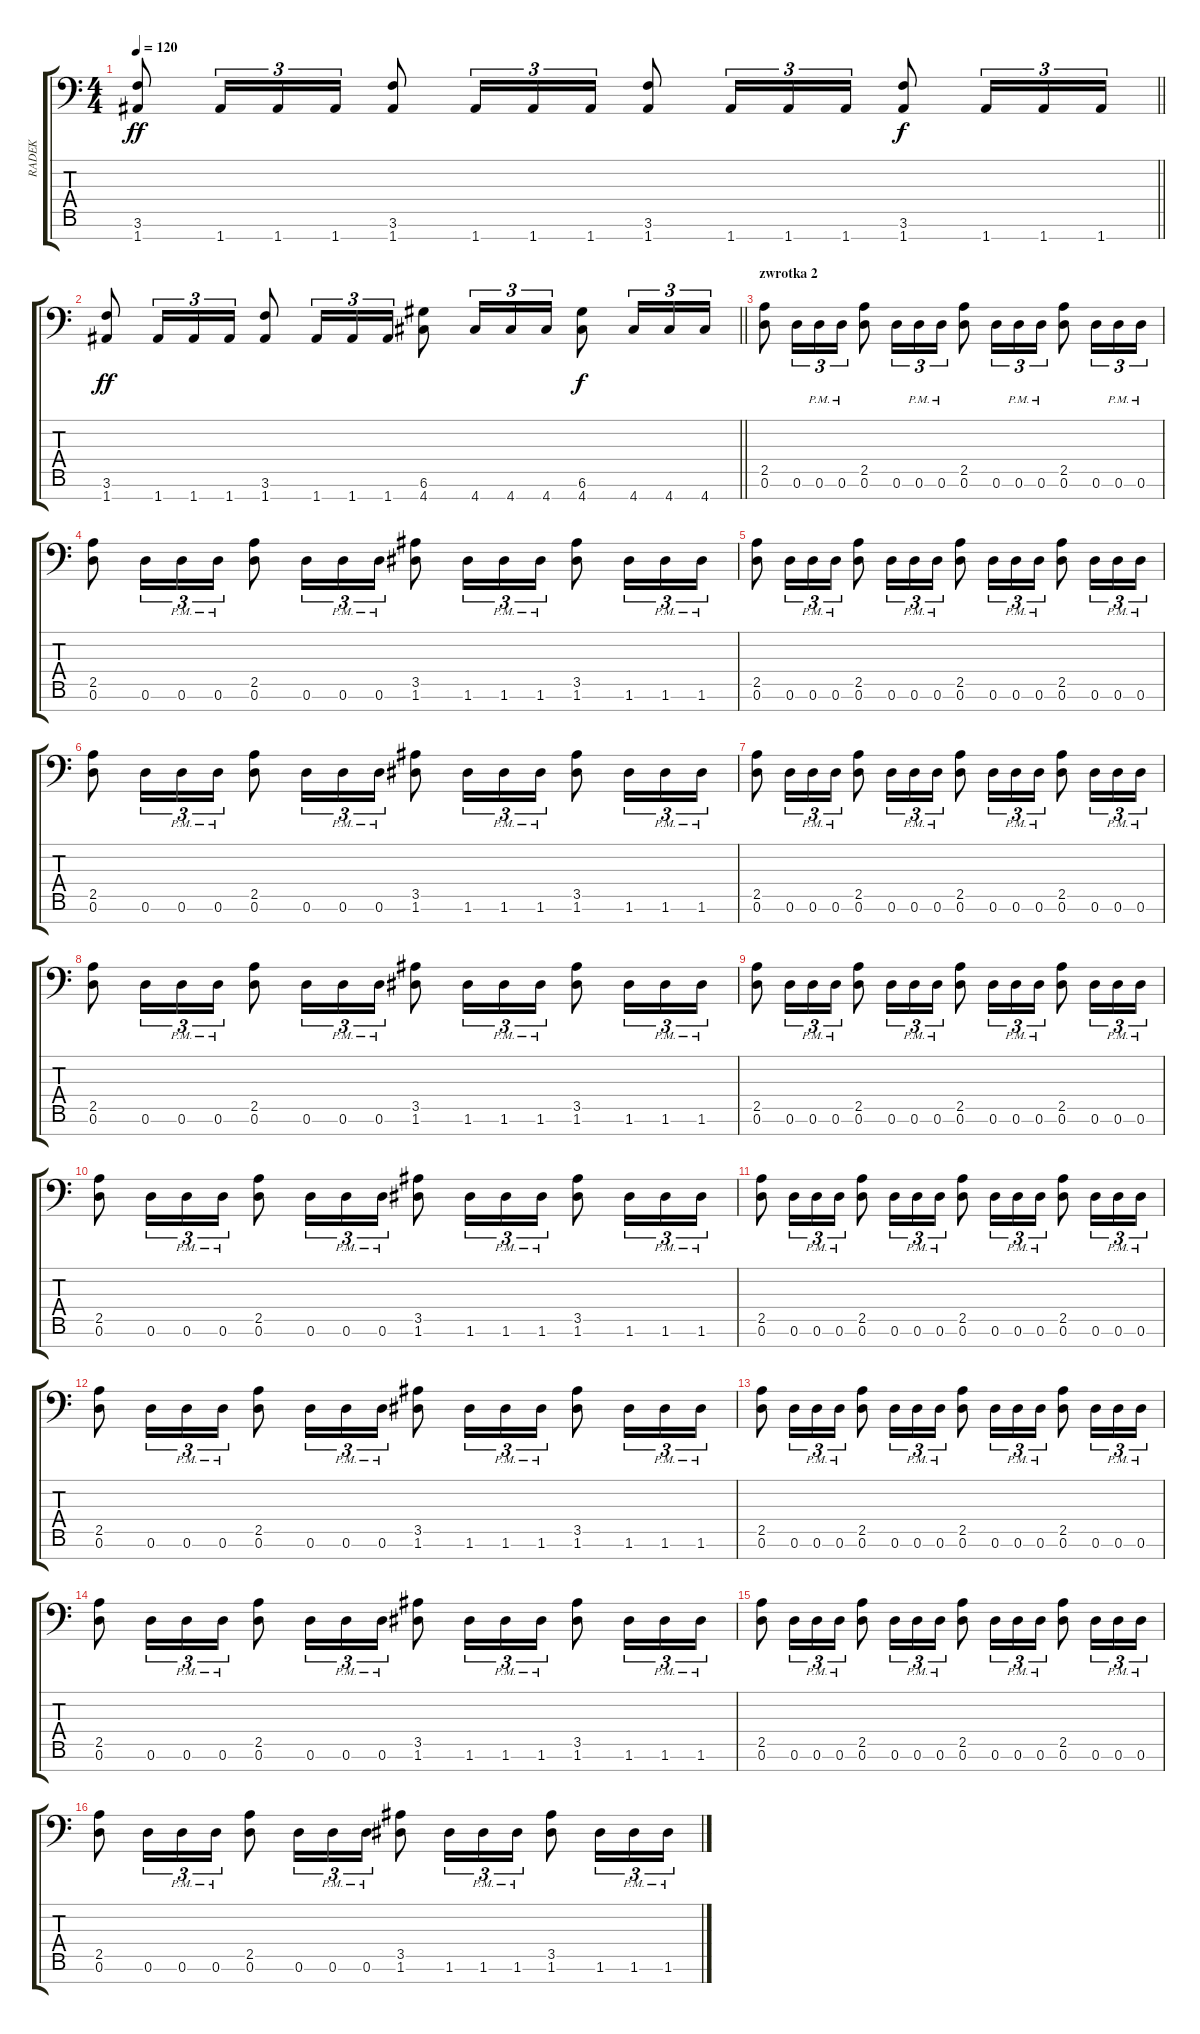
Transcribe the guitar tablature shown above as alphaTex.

\track ("RADEK" "RADEK") {instrument distortionguitar}
\staff {score tabs}
\tuning (D4 A3 F3 C3 G2 D2 A1) {hide}
\ts (4 4)
\tempo 120
\clef f4
\barLineRight lightlight
\ks c
(3.6 1.7).8{dy ff} 1.7.16{tu (3 2)} 1.7.16{tu (3 2)} 1.7.16{tu (3 2)} (3.6 1.7).8 1.7.16{tu (3 2)} 1.7.16{tu (3 2)} 1.7.16{tu (3 2)} (3.6 1.7).8 1.7.16{tu (3 2)} 1.7.16{tu (3 2)} 1.7.16{tu (3 2)} (3.6 1.7).8{dy f} 1.7.16{tu (3 2)} 1.7.16{tu (3 2)} 1.7.16{tu (3 2)} |
\barLineRight lightlight
(3.6 1.7).8{dy ff} 1.7.16{tu (3 2)} 1.7.16{tu (3 2)} 1.7.16{tu (3 2)} (3.6 1.7).8 1.7.16{tu (3 2)} 1.7.16{tu (3 2)} 1.7.16{tu (3 2)} (6.6 4.7).8 4.7.16{tu (3 2)} 4.7.16{tu (3 2)} 4.7.16{tu (3 2)} (6.6 4.7).8{dy f} 4.7.16{tu (3 2)} 4.7.16{tu (3 2)} 4.7.16{tu (3 2)} |
\section ("" "zwrotka 2")
(2.5 0.6).8 0.6.16{tu (3 2)} 0.6{pm}.16{tu (3 2)} 0.6{pm}.16{tu (3 2)} (2.5 0.6).8 0.6.16{tu (3 2)} 0.6{pm}.16{tu (3 2)} 0.6{pm}.16{tu (3 2)} (2.5 0.6).8 0.6.16{tu (3 2)} 0.6{pm}.16{tu (3 2)} 0.6{pm}.16{tu (3 2)} (2.5 0.6).8 0.6.16{tu (3 2)} 0.6{pm}.16{tu (3 2)} 0.6{pm}.16{tu (3 2)} |
(2.5 0.6).8 0.6.16{tu (3 2)} 0.6{pm}.16{tu (3 2)} 0.6{pm}.16{tu (3 2)} (2.5 0.6).8 0.6.16{tu (3 2)} 0.6{pm}.16{tu (3 2)} 0.6{pm}.16{tu (3 2)} (3.5 1.6).8 1.6.16{tu (3 2)} 1.6{pm}.16{tu (3 2)} 1.6{pm}.16{tu (3 2)} (3.5 1.6).8 1.6.16{tu (3 2)} 1.6{pm}.16{tu (3 2)} 1.6{pm}.16{tu (3 2)} |
(2.5 0.6).8 0.6.16{tu (3 2)} 0.6{pm}.16{tu (3 2)} 0.6{pm}.16{tu (3 2)} (2.5 0.6).8 0.6.16{tu (3 2)} 0.6{pm}.16{tu (3 2)} 0.6{pm}.16{tu (3 2)} (2.5 0.6).8 0.6.16{tu (3 2)} 0.6{pm}.16{tu (3 2)} 0.6{pm}.16{tu (3 2)} (2.5 0.6).8 0.6.16{tu (3 2)} 0.6{pm}.16{tu (3 2)} 0.6{pm}.16{tu (3 2)} |
(2.5 0.6).8 0.6.16{tu (3 2)} 0.6{pm}.16{tu (3 2)} 0.6{pm}.16{tu (3 2)} (2.5 0.6).8 0.6.16{tu (3 2)} 0.6{pm}.16{tu (3 2)} 0.6{pm}.16{tu (3 2)} (3.5 1.6).8 1.6.16{tu (3 2)} 1.6{pm}.16{tu (3 2)} 1.6{pm}.16{tu (3 2)} (3.5 1.6).8 1.6.16{tu (3 2)} 1.6{pm}.16{tu (3 2)} 1.6{pm}.16{tu (3 2)} |
(2.5 0.6).8 0.6.16{tu (3 2)} 0.6{pm}.16{tu (3 2)} 0.6{pm}.16{tu (3 2)} (2.5 0.6).8 0.6.16{tu (3 2)} 0.6{pm}.16{tu (3 2)} 0.6{pm}.16{tu (3 2)} (2.5 0.6).8 0.6.16{tu (3 2)} 0.6{pm}.16{tu (3 2)} 0.6{pm}.16{tu (3 2)} (2.5 0.6).8 0.6.16{tu (3 2)} 0.6{pm}.16{tu (3 2)} 0.6{pm}.16{tu (3 2)} |
(2.5 0.6).8 0.6.16{tu (3 2)} 0.6{pm}.16{tu (3 2)} 0.6{pm}.16{tu (3 2)} (2.5 0.6).8 0.6.16{tu (3 2)} 0.6{pm}.16{tu (3 2)} 0.6{pm}.16{tu (3 2)} (3.5 1.6).8 1.6.16{tu (3 2)} 1.6{pm}.16{tu (3 2)} 1.6{pm}.16{tu (3 2)} (3.5 1.6).8 1.6.16{tu (3 2)} 1.6{pm}.16{tu (3 2)} 1.6{pm}.16{tu (3 2)} |
(2.5 0.6).8 0.6.16{tu (3 2)} 0.6{pm}.16{tu (3 2)} 0.6{pm}.16{tu (3 2)} (2.5 0.6).8 0.6.16{tu (3 2)} 0.6{pm}.16{tu (3 2)} 0.6{pm}.16{tu (3 2)} (2.5 0.6).8 0.6.16{tu (3 2)} 0.6{pm}.16{tu (3 2)} 0.6{pm}.16{tu (3 2)} (2.5 0.6).8 0.6.16{tu (3 2)} 0.6{pm}.16{tu (3 2)} 0.6{pm}.16{tu (3 2)} |
(2.5 0.6).8 0.6.16{tu (3 2)} 0.6{pm}.16{tu (3 2)} 0.6{pm}.16{tu (3 2)} (2.5 0.6).8 0.6.16{tu (3 2)} 0.6{pm}.16{tu (3 2)} 0.6{pm}.16{tu (3 2)} (3.5 1.6).8 1.6.16{tu (3 2)} 1.6{pm}.16{tu (3 2)} 1.6{pm}.16{tu (3 2)} (3.5 1.6).8 1.6.16{tu (3 2)} 1.6{pm}.16{tu (3 2)} 1.6{pm}.16{tu (3 2)} |
(2.5 0.6).8 0.6.16{tu (3 2)} 0.6{pm}.16{tu (3 2)} 0.6{pm}.16{tu (3 2)} (2.5 0.6).8 0.6.16{tu (3 2)} 0.6{pm}.16{tu (3 2)} 0.6{pm}.16{tu (3 2)} (2.5 0.6).8 0.6.16{tu (3 2)} 0.6{pm}.16{tu (3 2)} 0.6{pm}.16{tu (3 2)} (2.5 0.6).8 0.6.16{tu (3 2)} 0.6{pm}.16{tu (3 2)} 0.6{pm}.16{tu (3 2)} |
(2.5 0.6).8 0.6.16{tu (3 2)} 0.6{pm}.16{tu (3 2)} 0.6{pm}.16{tu (3 2)} (2.5 0.6).8 0.6.16{tu (3 2)} 0.6{pm}.16{tu (3 2)} 0.6{pm}.16{tu (3 2)} (3.5 1.6).8 1.6.16{tu (3 2)} 1.6{pm}.16{tu (3 2)} 1.6{pm}.16{tu (3 2)} (3.5 1.6).8 1.6.16{tu (3 2)} 1.6{pm}.16{tu (3 2)} 1.6{pm}.16{tu (3 2)} |
(2.5 0.6).8 0.6.16{tu (3 2)} 0.6{pm}.16{tu (3 2)} 0.6{pm}.16{tu (3 2)} (2.5 0.6).8 0.6.16{tu (3 2)} 0.6{pm}.16{tu (3 2)} 0.6{pm}.16{tu (3 2)} (2.5 0.6).8 0.6.16{tu (3 2)} 0.6{pm}.16{tu (3 2)} 0.6{pm}.16{tu (3 2)} (2.5 0.6).8 0.6.16{tu (3 2)} 0.6{pm}.16{tu (3 2)} 0.6{pm}.16{tu (3 2)} |
(2.5 0.6).8 0.6.16{tu (3 2)} 0.6{pm}.16{tu (3 2)} 0.6{pm}.16{tu (3 2)} (2.5 0.6).8 0.6.16{tu (3 2)} 0.6{pm}.16{tu (3 2)} 0.6{pm}.16{tu (3 2)} (3.5 1.6).8 1.6.16{tu (3 2)} 1.6{pm}.16{tu (3 2)} 1.6{pm}.16{tu (3 2)} (3.5 1.6).8 1.6.16{tu (3 2)} 1.6{pm}.16{tu (3 2)} 1.6{pm}.16{tu (3 2)} |
(2.5 0.6).8 0.6.16{tu (3 2)} 0.6{pm}.16{tu (3 2)} 0.6{pm}.16{tu (3 2)} (2.5 0.6).8 0.6.16{tu (3 2)} 0.6{pm}.16{tu (3 2)} 0.6{pm}.16{tu (3 2)} (2.5 0.6).8 0.6.16{tu (3 2)} 0.6{pm}.16{tu (3 2)} 0.6{pm}.16{tu (3 2)} (2.5 0.6).8 0.6.16{tu (3 2)} 0.6{pm}.16{tu (3 2)} 0.6{pm}.16{tu (3 2)} |
(2.5 0.6).8 0.6.16{tu (3 2)} 0.6{pm}.16{tu (3 2)} 0.6{pm}.16{tu (3 2)} (2.5 0.6).8 0.6.16{tu (3 2)} 0.6{pm}.16{tu (3 2)} 0.6{pm}.16{tu (3 2)} (3.5 1.6).8 1.6.16{tu (3 2)} 1.6{pm}.16{tu (3 2)} 1.6{pm}.16{tu (3 2)} (3.5 1.6).8 1.6.16{tu (3 2)} 1.6{pm}.16{tu (3 2)} 1.6{pm}.16{tu (3 2)}
